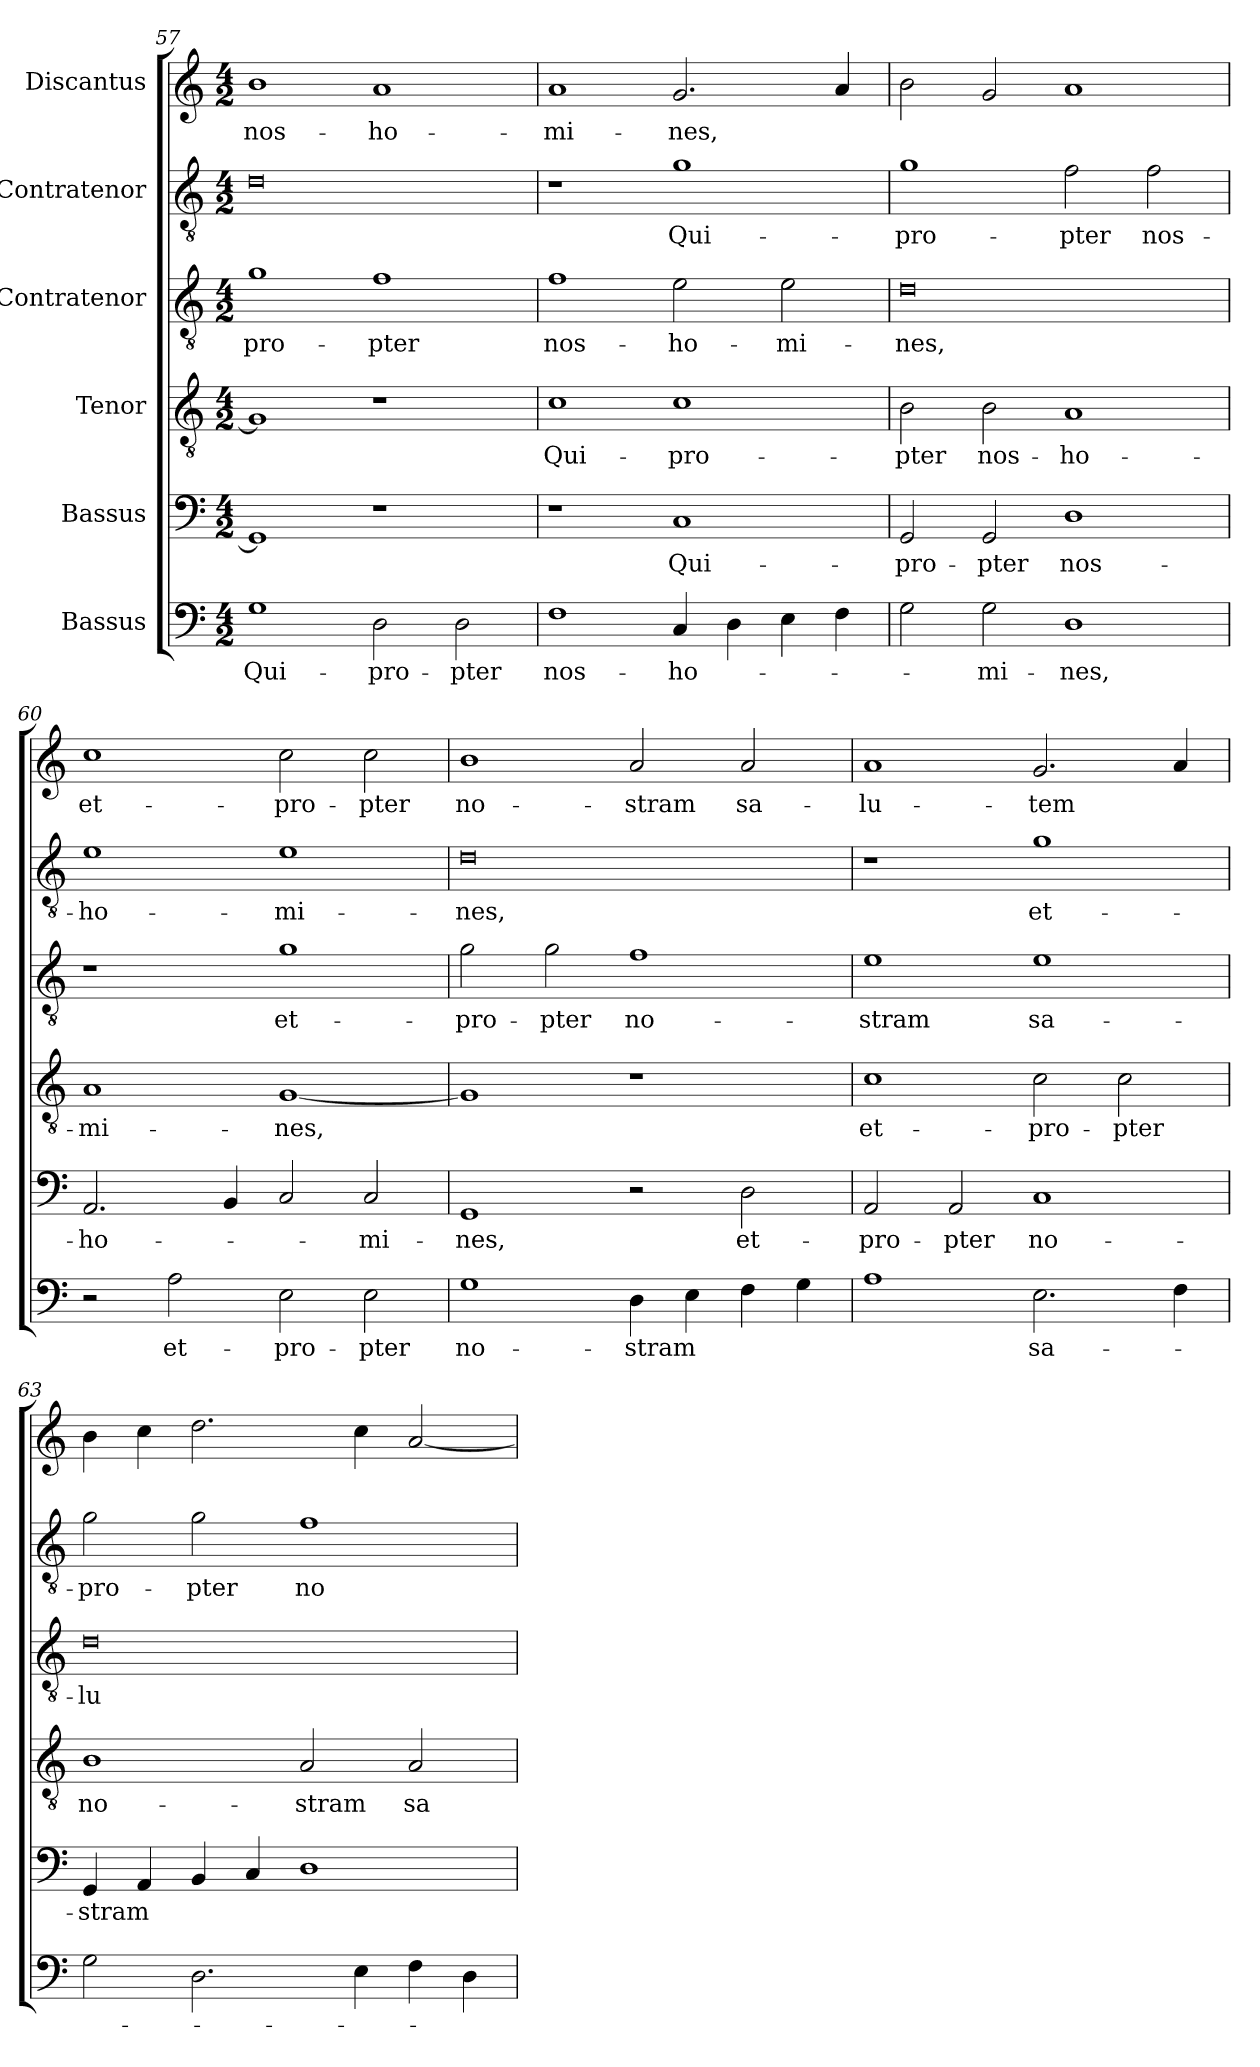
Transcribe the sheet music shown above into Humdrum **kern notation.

**kern	**text	**kern	**text	**kern	**text	**kern	**text	**kern	**text	**kern	**text
*part6	*part6	*part5	*part5	*part4	*part4	*part3	*part3	*part2	*part2	*part1	*part1
*staff6	*staff6	*staff5	*staff5	*staff4	*staff4	*staff3	*staff3	*staff2	*staff2	*staff1	*staff1
*I"Bassus	*	*I"Bassus	*	*I"Tenor	*	*I"Contratenor	*	*I"Contratenor	*	*I"Discantus	*
*clefF4	*	*clefF4	*	*clefGv2	*	*clefGv2	*	*clefGv2	*	*clefG2	*
*k[]	*	*k[]	*	*k[]	*	*k[]	*	*k[]	*	*k[]	*
*M4/2	*	*M4/2	*	*M4/2	*	*M4/2	*	*M4/2	*	*M4/2	*
=57	=57	=57	=57	=57	=57	=57	=57	=57	=57	=57	=57
1G\	Qui-	1GG/]	.	1G/]	.	1g\	pro-	0d\	.	1b\	nos-
2D\	pro-	1r	.	1r	.	1f\	-pter	.	.	1a/	ho-
2D\	-pter	.	.	.	.	.	.	.	.	.	.
=58	=58	=58	=58	=58	=58	=58	=58	=58	=58	=58	=58
1F\	nos-	1r	.	1c\	Qui-	1f\	nos-	1r	.	1a/	-mi-
4C/	ho-	1C/	Qui-	1c\	pro-	2e\	ho-	1g\	Qui-	2.g/	-nes,
4D\	.	.	.	.	.	.	.	.	.	.	.
4E\	.	.	.	.	.	2e\	-mi-	.	.	.	.
4F\	.	.	.	.	.	.	.	.	.	4a/	.
=59	=59	=59	=59	=59	=59	=59	=59	=59	=59	=59	=59
2G\	.	2GG/	pro-	2B\	-pter	0d\	-nes,	1g\	pro-	2b\	.
2G\	-mi-	2GG/	-pter	2B\	nos-	.	.	.	.	2g/	.
1D\	-nes,	1D\	nos-	1A/	ho-	.	.	2f\	-pter	1a/	.
.	.	.	.	.	.	.	.	2f\	nos-	.	.
=60	=60	=60	=60	=60	=60	=60	=60	=60	=60	=60	=60
2r	.	2.AA/	ho-	1A/	-mi-	1r	.	1e\	ho-	1cc\	et-
2A\	et-	.	.	.	.	.	.	.	.	.	.
.	.	4BB/	.	.	.	.	.	.	.	.	.
2E\	pro-	2C/	.	[1G/	-nes,	1g\	et-	1e\	-mi-	2cc\	pro-
2E\	-pter	2C/	-mi-	.	.	.	.	.	.	2cc\	-pter
=61	=61	=61	=61	=61	=61	=61	=61	=61	=61	=61	=61
1G\	no-	1GG/	-nes,	1G/]	.	2g\	pro-	0d\	-nes,	1b\	no-
.	.	.	.	.	.	2g\	-pter	.	.	.	.
4D\	-stram	2r	.	1r	.	1f\	no-	.	.	2a/	-stram
4E\	.	.	.	.	.	.	.	.	.	.	.
4F\	.	2D\	et-	.	.	.	.	.	.	2a/	sa-
4G\	.	.	.	.	.	.	.	.	.	.	.
=62	=62	=62	=62	=62	=62	=62	=62	=62	=62	=62	=62
1A\	.	2AA/	pro-	1c\	et-	1e\	-stram	1r	.	1a/	-lu-
.	.	2AA/	-pter	.	.	.	.	.	.	.	.
2.E\	sa-	1C/	no-	2c\	pro-	1e\	sa-	1g\	et-	2.g/	-tem
.	.	.	.	2c\	-pter	.	.	.	.	.	.
4F\	.	.	.	.	.	.	.	.	.	4a/	.
=63	=63	=63	=63	=63	=63	=63	=63	=63	=63	=63	=63
2G\	.	4GG/	-stram	1B\	no-	0d\	-lu-	2g\	pro-	4b\	.
.	.	4AA/	.	.	.	.	.	.	.	4cc\	.
2.D\	.	4BB/	.	.	.	.	.	2g\	-pter	2.dd\	.
.	.	4C/	.	.	.	.	.	.	.	.	.
.	.	1D\	.	2A/	-stram	.	.	1f\	no-	.	.
4E\	.	.	.	.	.	.	.	.	.	4cc\	.
4F\	.	.	.	2A/	sa-	.	.	.	.	[2a/	.
4D\	.	.	.	.	.	.	.	.	.	.	.
=	=	=	=	=	=	=	=	=	=	=	=
*-	*-	*-	*-	*-	*-	*-	*-	*-	*-	*-	*-
